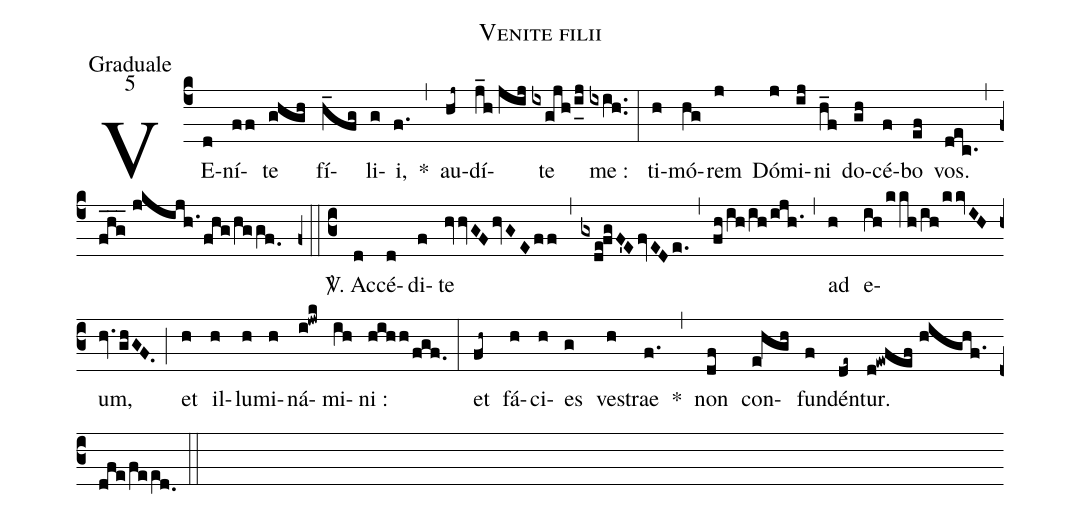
name:Venite filii;
office-part:Graduale;
mode:5;
%%
(c4) VE(d)ní(ff)te(ghgh) fí(h_fg)li(g)i,(f.) *(,) au(hj~)dí(j_h//jij)te(ixgjh/i_[uh:l]j) me :(ixih..) (:) ti(h)mó(hg)rem(j) Dó(j)mi(ij)ni(h_f) do(gh)cé(f)bo(ef) vos.(dec.) (,) (fhg___//jkijh.fhg/hggf.0) (z0::c3) <sp>V/</sp>. Ac(d)cé(d)di(f)te(hvvGFhvGEff) (,) (gxde!fgF'EfvEDe.) (,) (fh/ih/ih/ijh.1) (,) ad(h) e(ih/kkh/ih/kkvIH)um,(hv.ghGF.) (;) et(h) il(h)lu(h)mi(h)ná(i!jwk)mi(ih)ni :(hihh/fgf.) (:) et(fh~) fá(h)ci(h)es(g) ve(h)strae(f.) *(,) non(df) con(e!hgh)fun(f)dén(de~)tur.(d!ewfef//highf.dfe/fee[ll:1]d.0) (::)
